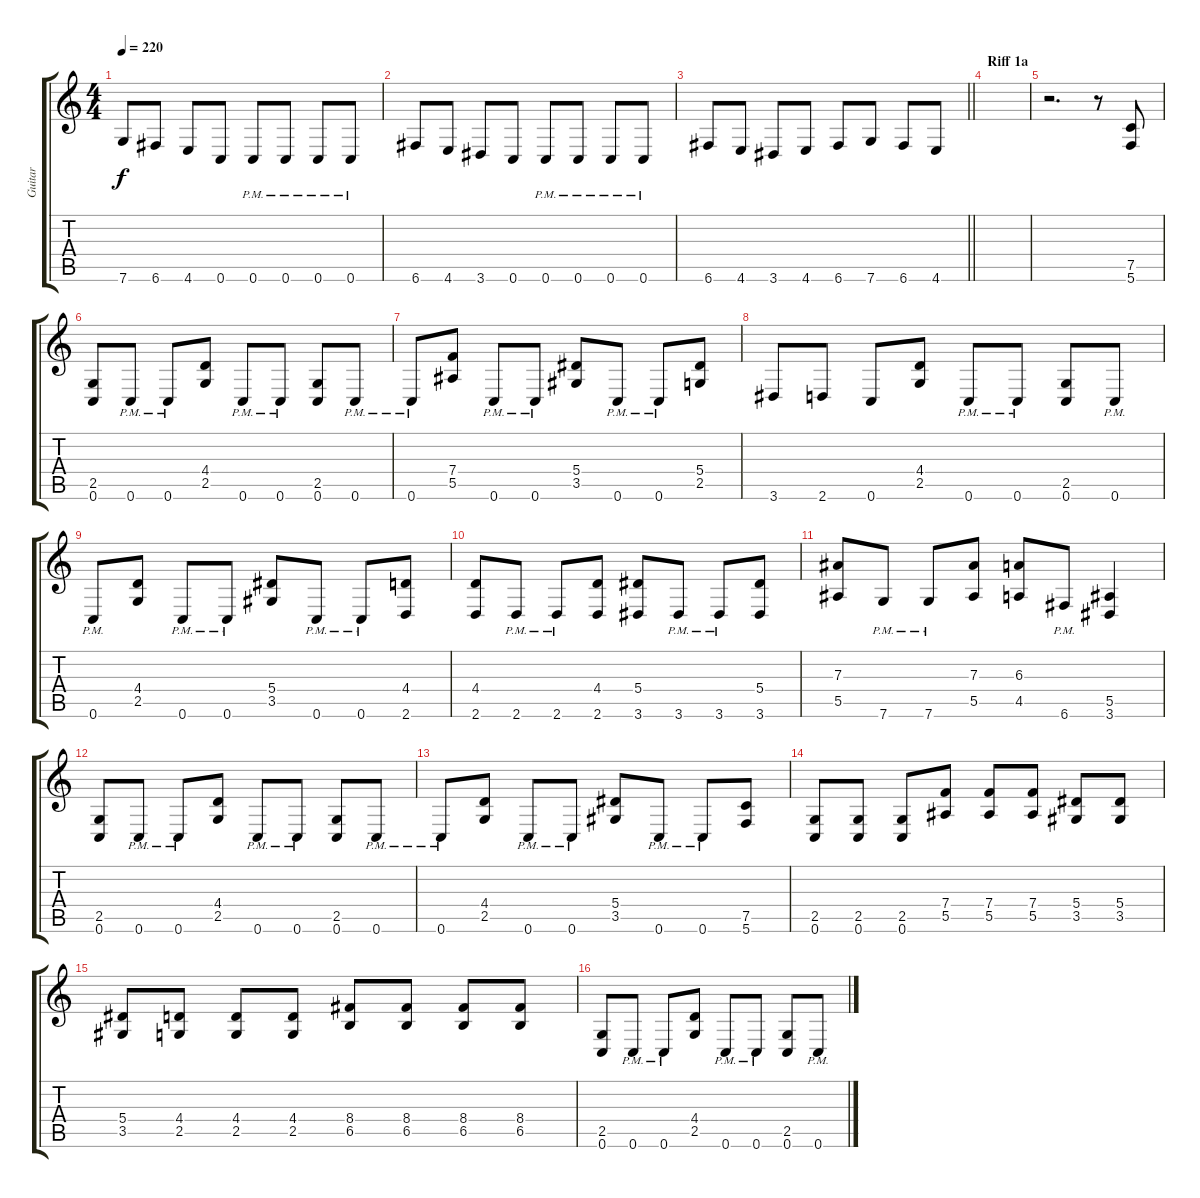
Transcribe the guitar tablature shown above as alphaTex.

\track ("Guitar" "Guitar") {instrument distortionguitar}
\staff {score tabs}
\tuning (C4 G3 Eb3 Bb2 F2 C2) {hide}
\ts (4 4)
\tempo 220
\clef g2
\ks c
7.6.8{dy f} 6.6.8 4.6.8 0.6.8 0.6{pm}.8 0.6{pm}.8 0.6{pm}.8 0.6{pm}.8 |
6.6.8 4.6.8 3.6.8 0.6.8 0.6{pm}.8 0.6{pm}.8 0.6{pm}.8 0.6{pm}.8 |
\barLineRight lightlight
6.6.8 4.6.8 3.6.8 4.6.8 6.6.8 7.6.8 6.6.8 4.6.8 |
\section ("" "Riff 1a")
|
r.2{d} r.8 (7.5 5.6).8 |
(2.5 0.6).8 0.6{pm}.8 0.6{pm}.8 (4.4 2.5).8 0.6{pm}.8 0.6{pm}.8 (2.5 0.6).8 0.6{pm}.8 |
0.6{pm}.8 (7.4 5.5).8 0.6{pm}.8 0.6{pm}.8 (5.4 3.5).8 0.6{pm}.8 0.6{pm}.8 (5.4 2.5).8 |
3.6.8 2.6.8 0.6.8 (4.4 2.5).8 0.6{pm}.8 0.6{pm}.8 (2.5 0.6).8 0.6{pm}.8 |
0.6{pm}.8 (4.4 2.5).8 0.6{pm}.8 0.6{pm}.8 (5.4 3.5).8 0.6{pm}.8 0.6{pm}.8 (4.4 2.6).8 |
(4.4 2.6).8 2.6{pm}.8 2.6{pm}.8 (4.4 2.6).8 (5.4 3.6).8 3.6{pm}.8 3.6{pm}.8 (5.4 3.6).8 |
(7.3 5.5).8 7.6{pm}.8 7.6{pm}.8 (7.3 5.5).8 (6.3 4.5).8 6.6{pm}.8 (5.5 3.6).4 |
(2.5 0.6).8 0.6{pm}.8 0.6{pm}.8 (4.4 2.5).8 0.6{pm}.8 0.6{pm}.8 (2.5 0.6).8 0.6{pm}.8 |
0.6{pm}.8 (4.4 2.5).8 0.6{pm}.8 0.6{pm}.8 (5.4 3.5).8 0.6{pm}.8 0.6{pm}.8 (7.5 5.6).8 |
(2.5 0.6).8 (2.5 0.6).8 (2.5 0.6).8 (7.4 5.5).8 (7.4 5.5).8 (7.4 5.5).8 (5.4 3.5).8 (5.4 3.5).8 |
(5.4 3.5).8 (4.4 2.5).8 (4.4 2.5).8 (4.4 2.5).8 (8.4 6.5).8 (8.4 6.5).8 (8.4 6.5).8 (8.4 6.5).8 |
(2.5 0.6).8 0.6{pm}.8 0.6{pm}.8 (4.4 2.5).8 0.6{pm}.8 0.6{pm}.8 (2.5 0.6).8 0.6{pm}.8
